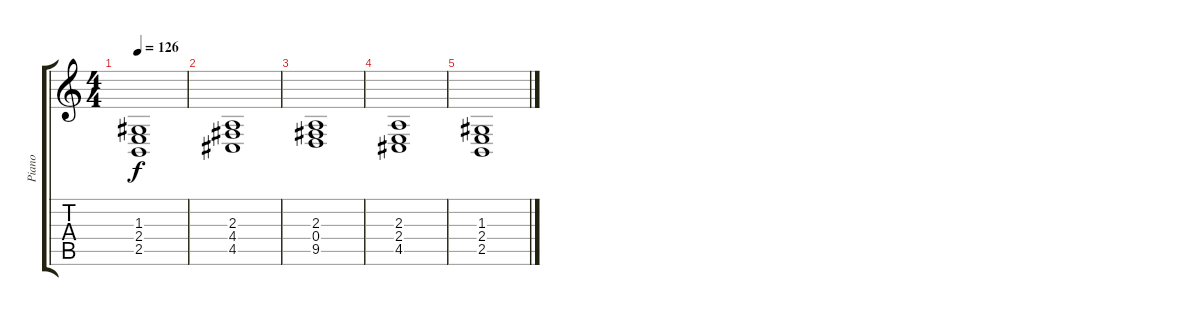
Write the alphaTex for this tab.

\track ("Piano" "Piano") {instrument acousticgrandpiano}
\staff {score tabs}
\tuning (E4 B3 G3 D3 A2 E2) {hide}
\ts (4 4)
\tempo 126
\clef g2
\ks c
(1.3 2.4 2.5).1{dy f} |
(2.3 4.4 4.5).1 |
(2.3 0.4 9.5).1 |
(2.3 2.4 4.5).1 |
(1.3 2.4 2.5).1
